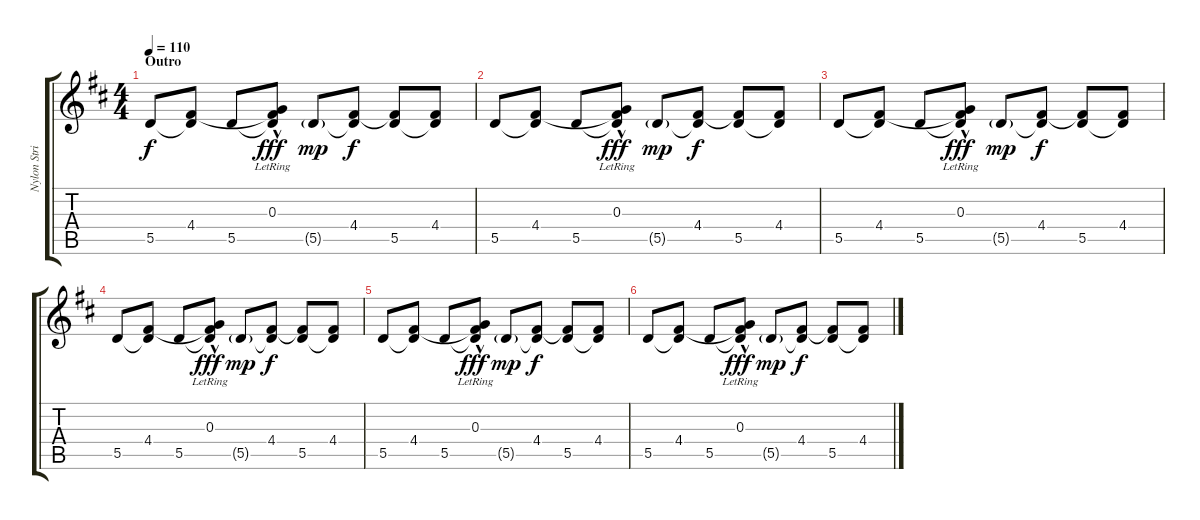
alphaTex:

\track ("Nylon Stringed Acoustic" "Nylon Stri") {instrument acousticguitarnylon}
\staff {score tabs}
\tuning (E4 B3 G3 D3 A2 E2) {hide}
\ts (4 4)
\section ("" "Outro")
\tempo 110
\clef g2
\ks d
5.5.8{dy f} (4.4 5.5{t}).8 5.5.8 (0.3{hac lr} 4.4{t} 5.5{t}).8{dy fff} 5.5{g}.8{dy mp} (4.4 5.5{t}).8{dy f} (4.4{t} 5.5).8 (4.4 5.5{t}).8 |
5.5.8 (4.4 5.5{t}).8 5.5.8 (0.3{hac lr} 4.4{t} 5.5{t}).8{dy fff} 5.5{g}.8{dy mp} (4.4 5.5{t}).8{dy f} (4.4{t} 5.5).8 (4.4 5.5{t}).8 |
5.5.8{volume 0} (4.4 5.5{t}).8 5.5.8 (0.3{hac lr} 4.4{t} 5.5{t}).8{dy fff} 5.5{g}.8{dy mp} (4.4 5.5{t}).8{dy f} (4.4{t} 5.5).8 (4.4 5.5{t}).8 |
5.5.8 (4.4 5.5{t}).8 5.5.8 (0.3{hac lr} 4.4{t} 5.5{t}).8{dy fff} 5.5{g}.8{dy mp} (4.4 5.5{t}).8{dy f} (4.4{t} 5.5).8 (4.4 5.5{t}).8 |
5.5.8 (4.4 5.5{t}).8 5.5.8 (0.3{hac lr} 4.4{t} 5.5{t}).8{dy fff} 5.5{g}.8{dy mp} (4.4 5.5{t}).8{dy f} (4.4{t} 5.5).8 (4.4 5.5{t}).8 |
5.5.8 (4.4 5.5{t}).8 5.5.8 (0.3{hac lr} 4.4{t} 5.5{t}).8{dy fff} 5.5{g}.8{dy mp} (4.4 5.5{t}).8{dy f} (4.4{t} 5.5).8 (4.4 5.5{t}).8
